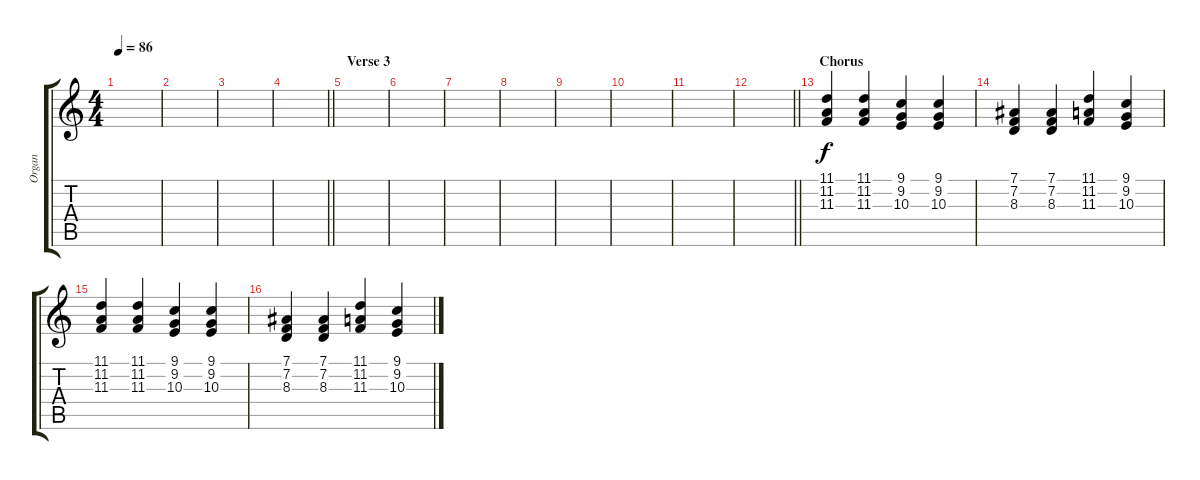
\track ("Organ" "Organ") {instrument rockorgan}
\staff {score tabs}
\tuning (Eb4 Bb3 Gb3 Db3 Ab2 Eb2) {hide}
\ts (4 4)
\tempo 86
\clef g2
\ks c
|
|
|
\barLineRight lightlight
|
\section ("" "Verse 3")
|
|
|
|
|
|
|
\barLineRight lightlight
|
\section ("" "Chorus")
(11.1 11.2 11.3).4 (11.1 11.2 11.3).4 (9.1 9.2 10.3).4 (9.1 9.2 10.3).4 |
(7.1 7.2 8.3).4 (7.1 7.2 8.3).4 (11.1 11.2 11.3).4 (9.1 9.2 10.3).4 |
(11.1 11.2 11.3).4 (11.1 11.2 11.3).4 (9.1 9.2 10.3).4 (9.1 9.2 10.3).4 |
(7.1 7.2 8.3).4 (7.1 7.2 8.3).4 (11.1 11.2 11.3).4 (9.1 9.2 10.3).4
